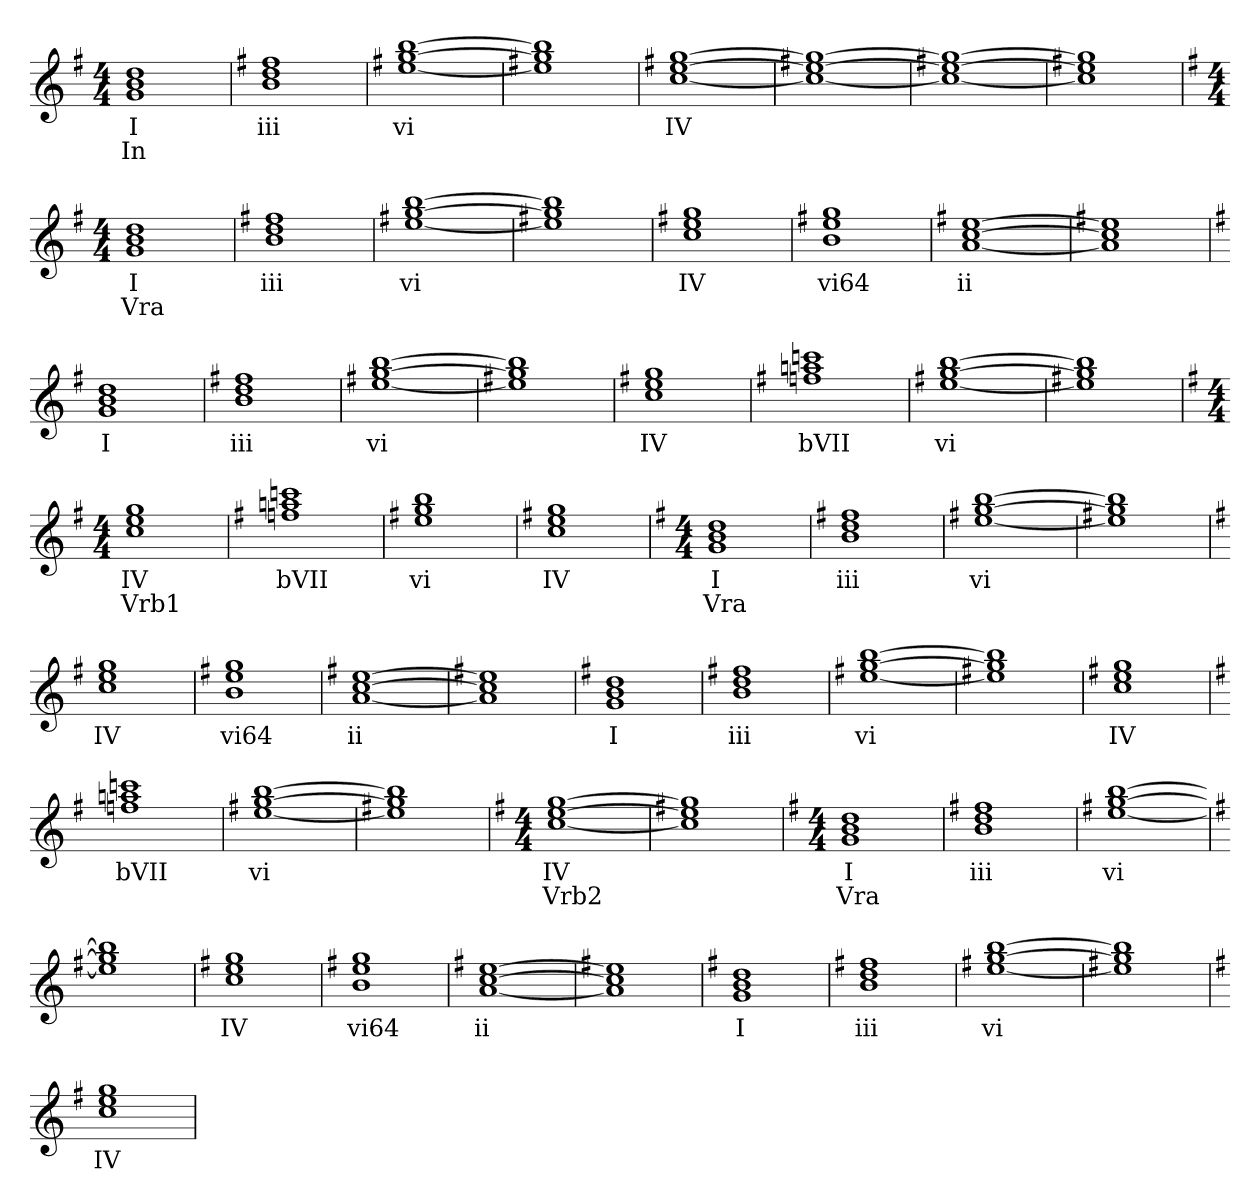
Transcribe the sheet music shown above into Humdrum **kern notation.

**kern	**text	**text
*part1	*part1	*part1
*staff1	*staff1	*staff1
*k[f#]	*	*
*G:	*	*
*M4/4	*	*
=	=	=
1g 1b 1dd	I	In
=	=	=
*k[f#]	*	*
*G:	*	*
1b 1dd 1ff#	iii	.
=	=	=
*k[f#]	*	*
*G:	*	*
[1ee [1gg [1bb	vi	.
=	=	=
*k[f#]	*	*
*G:	*	*
1ee] 1gg] 1bb]	.	.
=	=	=
*k[f#]	*	*
*G:	*	*
[1cc [1ee [1gg	IV	.
=	=	=
*k[f#]	*	*
*G:	*	*
1cc_ 1ee_ 1gg_	.	.
=	=	=
*k[f#]	*	*
*G:	*	*
1cc_ 1ee_ 1gg_	.	.
=	=	=
*k[f#]	*	*
*G:	*	*
1cc] 1ee] 1gg]	.	.
=	=	=
*k[f#]	*	*
*G:	*	*
*M4/4	*	*
1g 1b 1dd	I	Vra
=	=	=
*k[f#]	*	*
*G:	*	*
1b 1dd 1ff#	iii	.
=	=	=
*k[f#]	*	*
*G:	*	*
[1ee [1gg [1bb	vi	.
=	=	=
*k[f#]	*	*
*G:	*	*
1ee] 1gg] 1bb]	.	.
=	=	=
*k[f#]	*	*
*G:	*	*
1cc 1ee 1gg	IV	.
=	=	=
*k[f#]	*	*
*G:	*	*
1b 1ee 1gg	vi64	.
=	=	=
*k[f#]	*	*
*G:	*	*
[1a [1cc [1ee	ii	.
=	=	=
*k[f#]	*	*
*G:	*	*
1a] 1cc] 1ee]	.	.
=	=	=
*k[f#]	*	*
*G:	*	*
1g 1b 1dd	I	.
=	=	=
*k[f#]	*	*
*G:	*	*
1b 1dd 1ff#	iii	.
=	=	=
*k[f#]	*	*
*G:	*	*
[1ee [1gg [1bb	vi	.
=	=	=
*k[f#]	*	*
*G:	*	*
1ee] 1gg] 1bb]	.	.
=	=	=
*k[f#]	*	*
*G:	*	*
1cc 1ee 1gg	IV	.
=	=	=
*k[f#]	*	*
*G:	*	*
1ffn 1aan 1cccn	bVII	.
=	=	=
*k[f#]	*	*
*G:	*	*
[1ee [1gg [1bb	vi	.
=	=	=
*k[f#]	*	*
*G:	*	*
1ee] 1gg] 1bb]	.	.
=	=	=
*k[f#]	*	*
*G:	*	*
*M4/4	*	*
1cc 1ee 1gg	IV	Vrb1
=	=	=
*k[f#]	*	*
*G:	*	*
1ffn 1aan 1cccn	bVII	.
=	=	=
*k[f#]	*	*
*G:	*	*
1ee 1gg 1bb	vi	.
=	=	=
*k[f#]	*	*
*G:	*	*
1cc 1ee 1gg	IV	.
=	=	=
*k[f#]	*	*
*G:	*	*
*M4/4	*	*
1g 1b 1dd	I	Vra
=	=	=
*k[f#]	*	*
*G:	*	*
1b 1dd 1ff#	iii	.
=	=	=
*k[f#]	*	*
*G:	*	*
[1ee [1gg [1bb	vi	.
=	=	=
*k[f#]	*	*
*G:	*	*
1ee] 1gg] 1bb]	.	.
=	=	=
*k[f#]	*	*
*G:	*	*
1cc 1ee 1gg	IV	.
=	=	=
*k[f#]	*	*
*G:	*	*
1b 1ee 1gg	vi64	.
=	=	=
*k[f#]	*	*
*G:	*	*
[1a [1cc [1ee	ii	.
=	=	=
*k[f#]	*	*
*G:	*	*
1a] 1cc] 1ee]	.	.
=	=	=
*k[f#]	*	*
*G:	*	*
1g 1b 1dd	I	.
=	=	=
*k[f#]	*	*
*G:	*	*
1b 1dd 1ff#	iii	.
=	=	=
*k[f#]	*	*
*G:	*	*
[1ee [1gg [1bb	vi	.
=	=	=
*k[f#]	*	*
*G:	*	*
1ee] 1gg] 1bb]	.	.
=	=	=
*k[f#]	*	*
*G:	*	*
1cc 1ee 1gg	IV	.
=	=	=
*k[f#]	*	*
*G:	*	*
1ffn 1aan 1cccn	bVII	.
=	=	=
*k[f#]	*	*
*G:	*	*
[1ee [1gg [1bb	vi	.
=	=	=
*k[f#]	*	*
*G:	*	*
1ee] 1gg] 1bb]	.	.
=	=	=
*k[f#]	*	*
*G:	*	*
*M4/4	*	*
[1cc [1ee [1gg	IV	Vrb2
=	=	=
*k[f#]	*	*
*G:	*	*
1cc] 1ee] 1gg]	.	.
=	=	=
*k[f#]	*	*
*G:	*	*
*M4/4	*	*
1g 1b 1dd	I	Vra
=	=	=
*k[f#]	*	*
*G:	*	*
1b 1dd 1ff#	iii	.
=	=	=
*k[f#]	*	*
*G:	*	*
[1ee [1gg [1bb	vi	.
=	=	=
*k[f#]	*	*
*G:	*	*
1ee] 1gg] 1bb]	.	.
=	=	=
*k[f#]	*	*
*G:	*	*
1cc 1ee 1gg	IV	.
=	=	=
*k[f#]	*	*
*G:	*	*
1b 1ee 1gg	vi64	.
=	=	=
*k[f#]	*	*
*G:	*	*
[1a [1cc [1ee	ii	.
=	=	=
*k[f#]	*	*
*G:	*	*
1a] 1cc] 1ee]	.	.
=	=	=
*k[f#]	*	*
*G:	*	*
1g 1b 1dd	I	.
=	=	=
*k[f#]	*	*
*G:	*	*
1b 1dd 1ff#	iii	.
=	=	=
*k[f#]	*	*
*G:	*	*
[1ee [1gg [1bb	vi	.
=	=	=
*k[f#]	*	*
*G:	*	*
1ee] 1gg] 1bb]	.	.
=	=	=
*k[f#]	*	*
*G:	*	*
1cc 1ee 1gg	IV	.
=	=	=
*-	*-	*-
